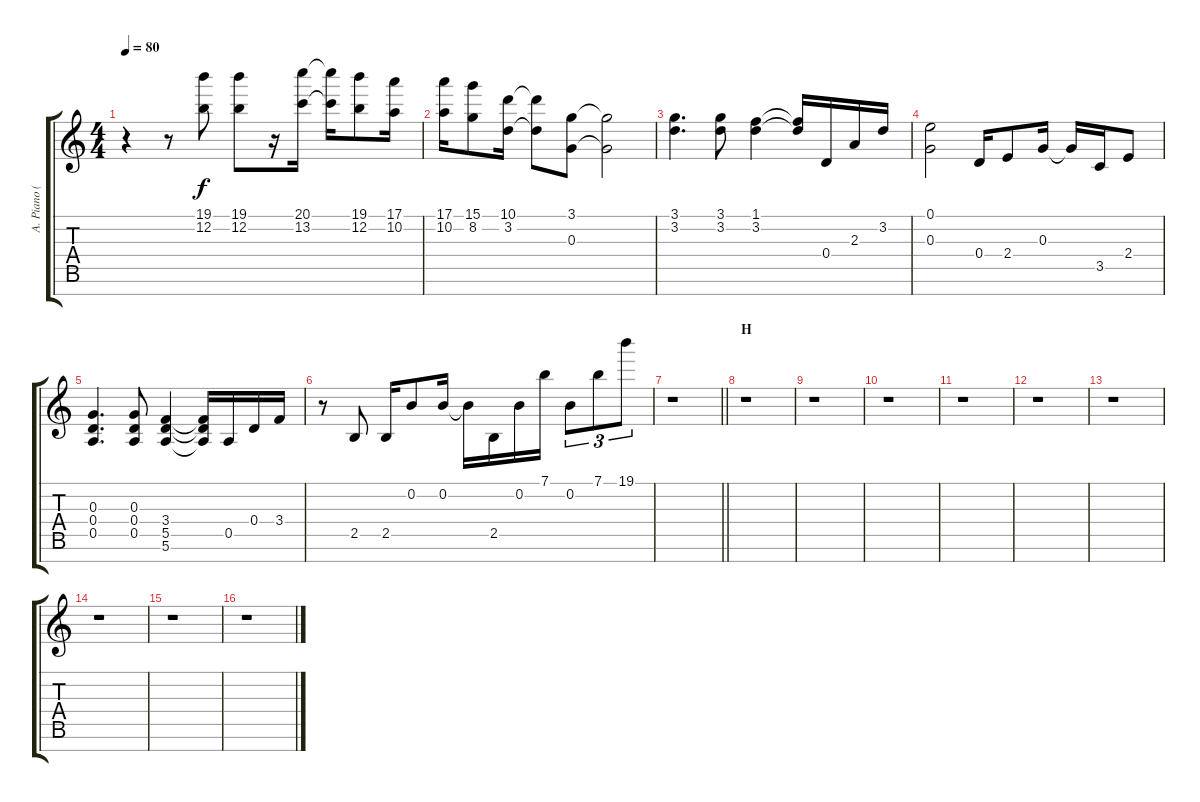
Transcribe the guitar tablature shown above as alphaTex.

\track ("A. Piano (Right Hand)" "A. Piano (") {instrument acousticgrandpiano}
\staff {score tabs}
\tuning (E5 B4 G4 D4 A3 E3 B2) {hide}
\ts (4 4)
\tempo 80
\clef g2
\ks c
r.4{dy f} r.8 (19.1 12.2).8 (19.1 12.2).8 r.16 (20.1 13.2).16 (20.1{t} 13.2{t}).16 (19.1 12.2).8 (17.1 10.2).16 |
(17.1 10.2).16 (15.1 8.2).8 (10.1 3.2).16 (10.1{t} 3.2{t}).8 (3.1 0.3).8 (3.1{t} 0.3{t}).2 |
(3.1 3.2).4{d} (3.1 3.2).8 (1.1 3.2).4 (1.1{t} 3.2{t}).16 0.4.16 2.3.16 3.2.16 |
(0.1 0.3).2 0.4.16 2.4.8 0.3.16 0.3{t}.16 3.5.16 2.4.8 |
(0.3 0.4 0.5).4{d} (0.3 0.4 0.5).8 (3.4 5.5 5.6).4 (3.4{t} 5.5{t} 5.6{t}).16 0.5.16 0.4.16 3.4.16 |
r.8 2.5.8 2.5.16 0.2.8 0.2.16 0.2{t}.16 2.5.16 0.2.16 7.1.16 0.2.8{tu (3 2)} 7.1.8{tu (3 2)} 19.1.8{tu (3 2)} |
\barLineRight lightlight
r.1 |
\section ("" "H")
r.1 |
r.1 |
r.1 |
r.1 |
r.1 |
r.1 |
r.1 |
r.1 |
r.1
